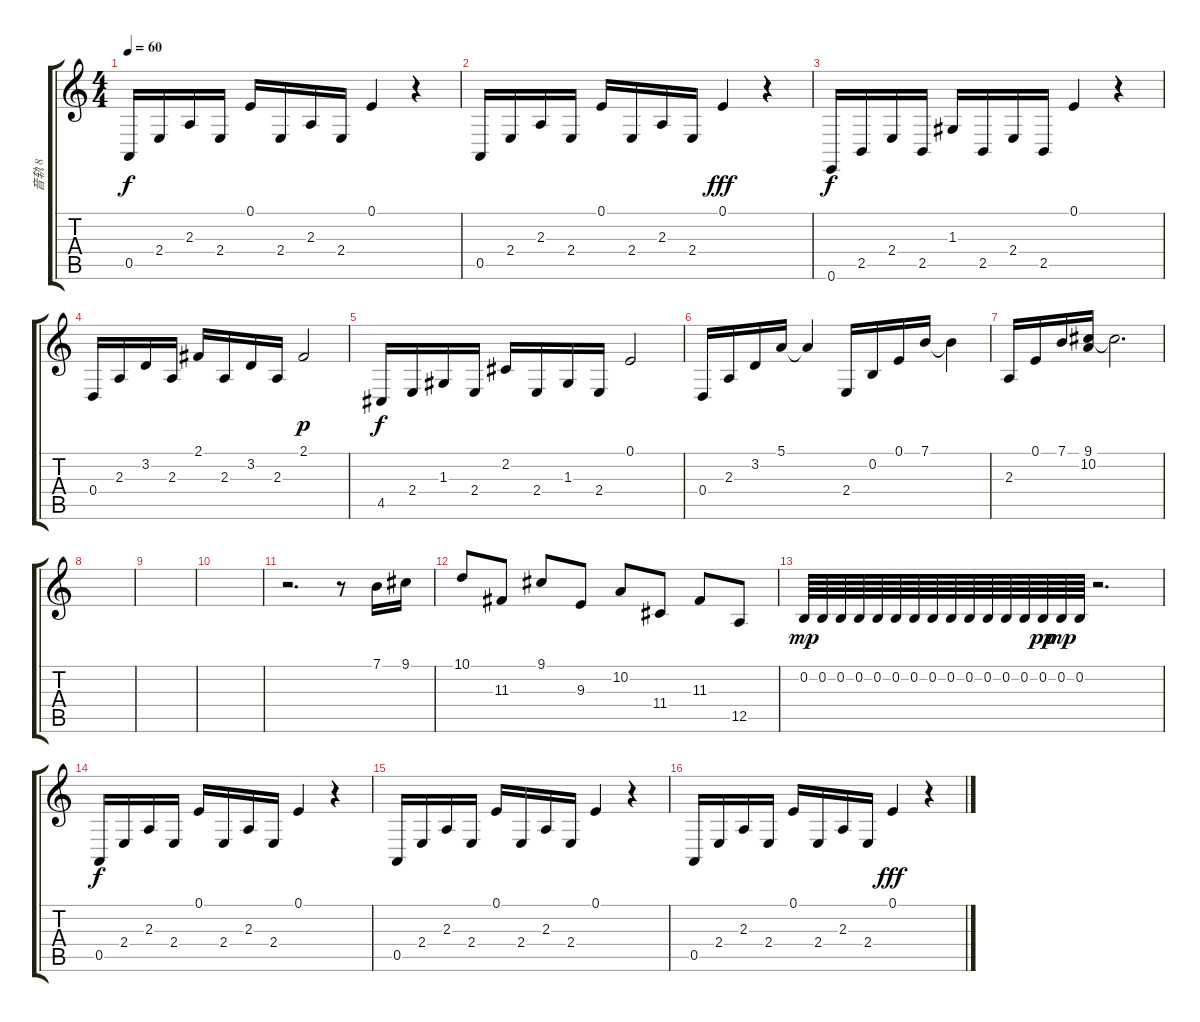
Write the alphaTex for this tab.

\track ("音轨 8" "音轨 8") {instrument acousticgrandpiano}
\staff {score tabs}
\tuning (E4 B3 G3 D3 A2 E2) {hide}
\ts (4 4)
\tempo 60
\clef g2
\ks c
0.5.16{dy f} 2.4.16 2.3.16 2.4.16 0.1.16 2.4.16 2.3.16 2.4.16 0.1.4 r.4 |
0.5.16 2.4.16 2.3.16 2.4.16 0.1.16 2.4.16 2.3.16 2.4.16 0.1.4{dy fff} r.4 |
0.6.16{dy f} 2.5.16 2.4.16 2.5.16 1.3.16 2.5.16 2.4.16 2.5.16 0.1.4 r.4 |
0.4.16 2.3.16 3.2.16 2.3.16 2.1.16 2.3.16 3.2.16 2.3.16 2.1.2{dy p} |
4.5.16{dy f} 2.4.16 1.3.16 2.4.16 2.2.16 2.4.16 1.3.16 2.4.16 0.1.2 |
0.4.16 2.3.16 3.2.16 5.1.16 5.1{t}.4 2.4.16 0.2.16 0.1.16 7.1.16 7.1{t}.4 |
2.3.16 0.1.16 7.1.16 (9.1 10.2).16 9.1{t}.2{d} |
|
|
|
r.2{d} r.8 7.1.16 9.1.16 |
10.1.8 11.3.8 9.1.8 9.3.8 10.2.8 11.4.8 11.3.8 12.5.8 |
0.2.64{dy mp} 0.2.64 0.2.64 0.2.64 0.2.64 0.2.64 0.2.64 0.2.64 0.2.64 0.2.64 0.2.64 0.2.64 0.2.64 0.2.64{dy pp} 0.2.64{dy mp} 0.2.64 r.2{d} |
0.5.16{dy f volume 7 instrument acousticguitarnylon} 2.4.16 2.3.16 2.4.16 0.1.16 2.4.16 2.3.16 2.4.16 0.1.4 r.4 |
0.5.16 2.4.16 2.3.16 2.4.16 0.1.16 2.4.16 2.3.16 2.4.16 0.1.4 r.4 |
0.5.16 2.4.16 2.3.16 2.4.16 0.1.16 2.4.16 2.3.16 2.4.16 0.1.4{dy fff} r.4
